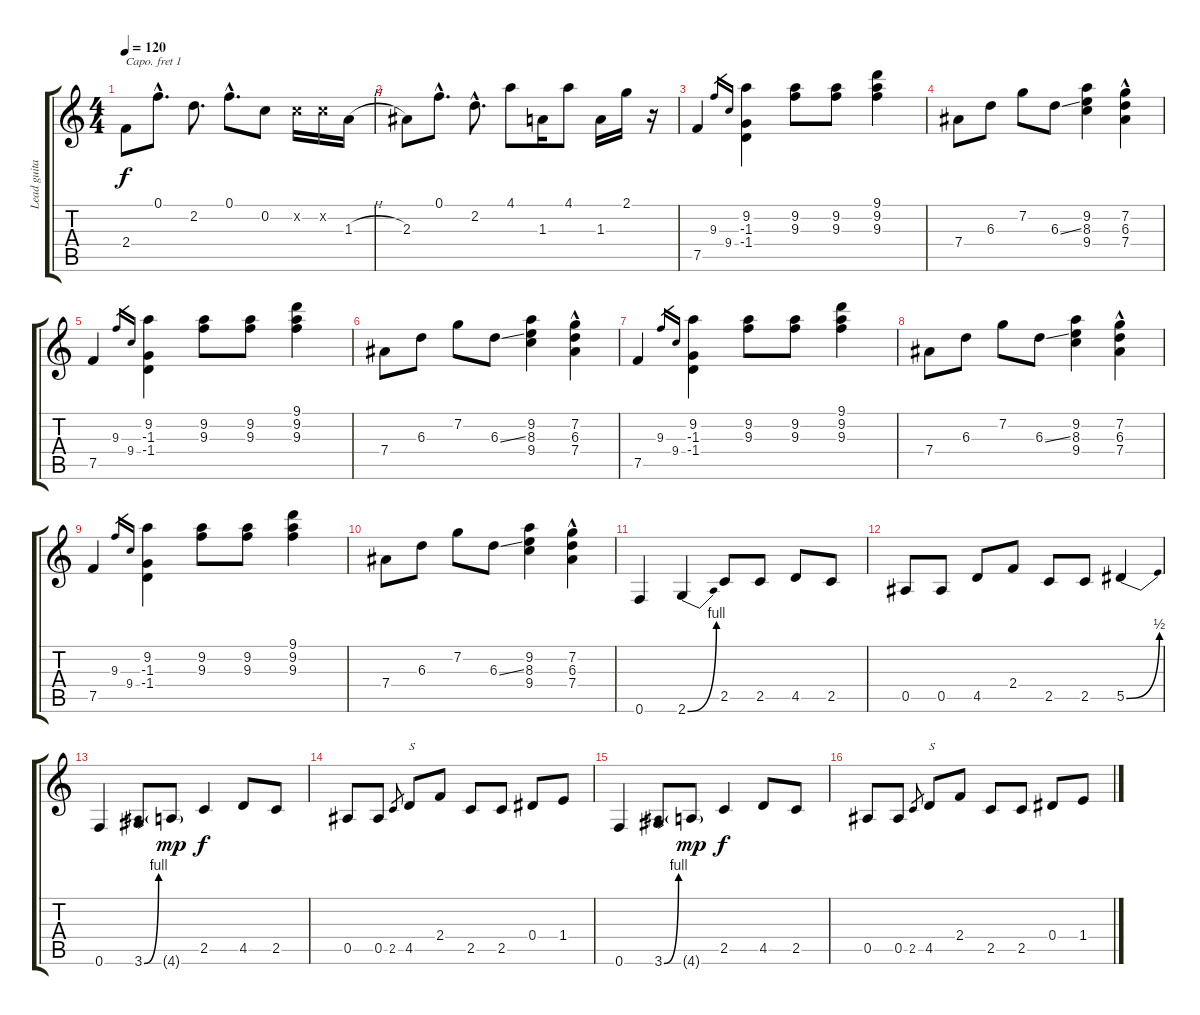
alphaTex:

\track ("Lead guitar" "Lead guita") {instrument distortionguitar}
\staff {score tabs}
\capo 1
\tuning (E4 B3 G3 D3 A2 E2) {hide}
\ts (4 4)
\tempo 120
\clef g2
\ks c
2.4.8{dy f} 0.1{hac}.8{d} 2.2.8{d} 0.1{hac}.8{d} 0.2.8 0.2{x}.16 0.2{x}.16 1.3{h}.16 |
2.3.8 0.1{hac}.8{d} 2.2{hac}.8{d} 4.1.8 1.3.16 4.1.8 1.3.16 2.1.16 r.16 |
7.5.4{volume 7} 9.3.16{gr} 9.4.16{gr} (9.2 -1.3 -1.4).4 (9.2 9.3).8 (9.2 9.3).8 (9.1 9.2 9.3).4 |
7.4.8 6.3.8 7.2.8 6.3{ss}.8 (9.2 8.3 9.4).4 (7.2{hac} 6.3{hac} 7.4{hac}).4 |
7.5.4 9.3.16{gr} 9.4.16{gr} (9.2 -1.3 -1.4).4 (9.2 9.3).8 (9.2 9.3).8 (9.1 9.2 9.3).4 |
7.4.8 6.3.8 7.2.8 6.3{ss}.8 (9.2 8.3 9.4).4 (7.2{hac} 6.3{hac} 7.4{hac}).4 |
7.5.4 9.3.16{gr} 9.4.16{gr} (9.2 -1.3 -1.4).4 (9.2 9.3).8 (9.2 9.3).8 (9.1 9.2 9.3).4 |
7.4.8 6.3.8 7.2.8 6.3{ss}.8 (9.2 8.3 9.4).4 (7.2{hac} 6.3{hac} 7.4{hac}).4 |
7.5.4 9.3.16{gr} 9.4.16{gr} (9.2 -1.3 -1.4).4 (9.2 9.3).8 (9.2 9.3).8 (9.1 9.2 9.3).4 |
7.4.8 6.3.8 7.2.8 6.3{ss}.8 (9.2 8.3 9.4).4 (7.2{hac} 6.3{hac} 7.4{hac}).4 |
0.6.4{volume 12} 2.6{be (bend 0 0 60 4)}.4 2.5.8 2.5.8 4.5.8 2.5.8 |
0.5.8 0.5.8 4.5.8 2.4.8 2.5.8 2.5.8 5.5{be (bend 0 0 60 2)}.4 |
0.6.4 3.6{be (bend 0 0 60 4)}.8 4.6{g}.8{dy mp} 2.5.4{dy f} 4.5.8 2.5.8 |
0.5.8 0.5.8 2.5.8{gr} 4.5.8{txt "S"} 2.4.8 2.5.8 2.5.8 0.4.8 1.4.8 |
0.6.4 3.6{be (bend 0 0 60 4)}.8 4.6{g}.8{dy mp} 2.5.4{dy f} 4.5.8 2.5.8 |
0.5.8 0.5.8 2.5.8{gr} 4.5.8{txt "S"} 2.4.8 2.5.8 2.5.8 0.4.8 1.4.8
